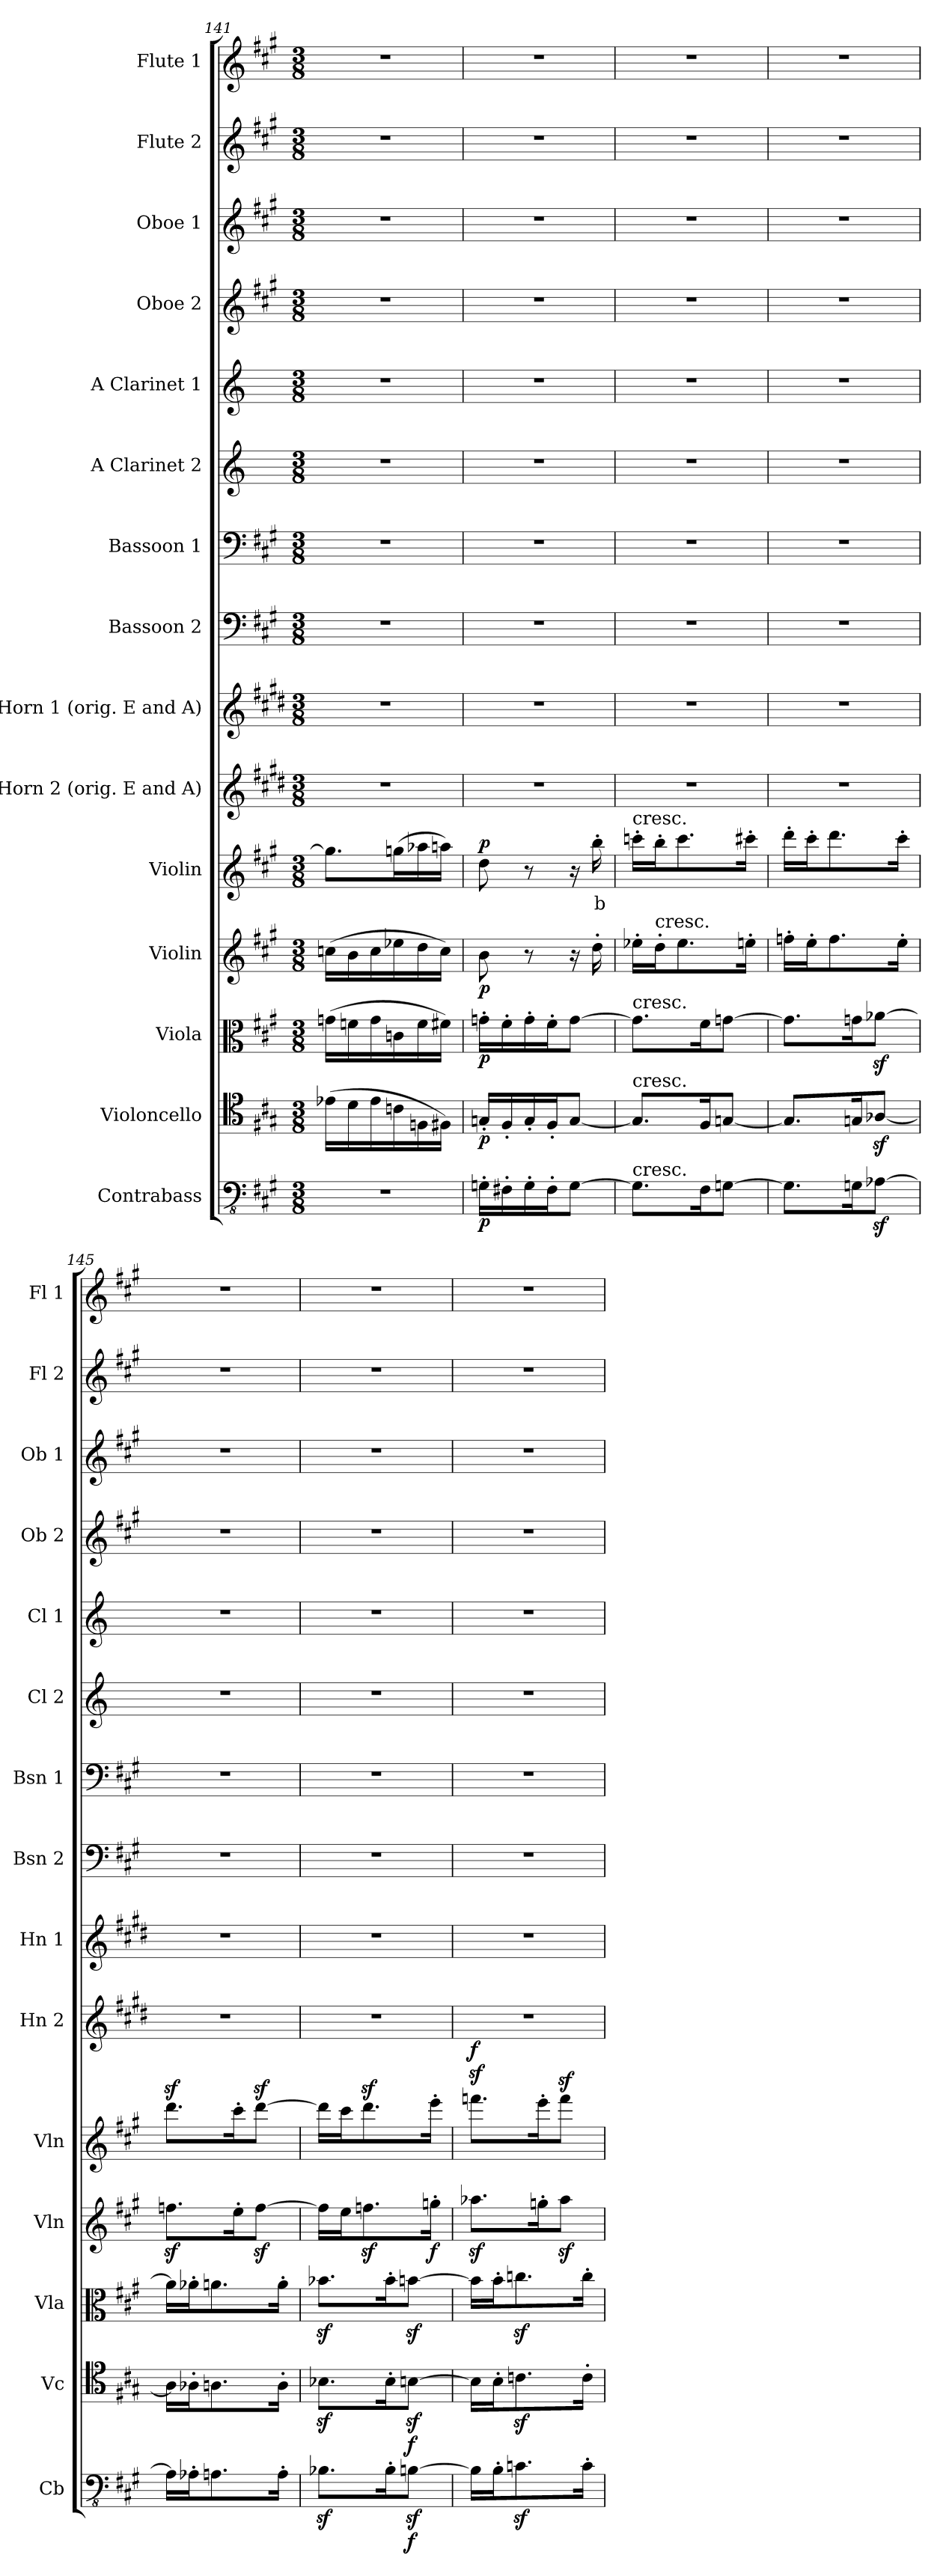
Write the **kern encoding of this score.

**kern	**dynam	**kern	**dynam	**kern	**dynam	**kern	**dynam	**kern	**text	**dynam	**kern	**kern	**kern	**kern	**kern	**kern	**kern	**kern	**kern	**kern
*part15	*part15	*part14	*part14	*part13	*part13	*part12	*part12	*part11	*part11	*part11	*part10	*part9	*part8	*part7	*part6	*part5	*part4	*part3	*part2	*part1
*staff15	*staff15	*staff14	*staff14	*staff13	*staff13	*staff12	*staff12	*staff11	*staff11	*staff11	*staff10	*staff9	*staff8	*staff7	*staff6	*staff5	*staff4	*staff3	*staff2	*staff1
*I"Contrabass	*	*I"Violoncello	*	*I"Viola	*	*I"Violin	*	*I"Violin	*	*	*I"F Horn 2 (orig. E and A)	*I"F Horn 1 (orig. E and A)	*I"Bassoon 2	*I"Bassoon 1	*I"A Clarinet 2	*I"A Clarinet 1	*I"Oboe 2	*I"Oboe 1	*I"Flute 2	*I"Flute 1
*I'Cb	*	*I'Vc	*	*I'Vla	*	*I'Vln	*	*I'Vln	*	*	*I'Hn 2	*I'Hn 1	*I'Bsn 2	*I'Bsn 1	*I'Cl 2	*I'Cl 1	*I'Ob 2	*I'Ob 1	*I'Fl 2	*I'Fl 1
*clefFv4	*	*clefC4	*	*clefC3	*	*clefG2	*	*clefG2	*	*	*clefG2	*clefG2	*clefF4	*clefF4	*clefG2	*clefG2	*clefG2	*clefG2	*clefG2	*clefG2
*	*	*	*	*	*	*	*	*	*	*	*ITrd4c7	*ITrd4c7	*	*	*ITrd2c3	*ITrd2c3	*	*	*	*
*k[f#c#g#]	*	*k[f#c#g#]	*	*k[f#c#g#]	*	*k[f#c#g#]	*	*k[f#c#g#]	*	*	*k[f#c#g#]	*k[f#c#g#]	*k[f#c#g#]	*k[f#c#g#]	*k[f#c#g#]	*k[f#c#g#]	*k[f#c#g#]	*k[f#c#g#]	*k[f#c#g#]	*k[f#c#g#]
*M3/8	*	*M3/8	*	*M3/8	*	*M3/8	*	*M3/8	*	*	*M3/8	*M3/8	*M3/8	*M3/8	*M3/8	*M3/8	*M3/8	*M3/8	*M3/8	*M3/8
=141	=141	=141	=141	=141	=141	=141	=141	=141	=141	=141	=141	=141	=141	=141	=141	=141	=141	=141	=141	=141
4.r	.	(>16e-X\LL	.	(>16gn\LL	.	(>16ccn\LL	.	8.gg\L]	.	.	4.r	4.r	4.r	4.r	4.r	4.r	4.r	4.r	4.r	4.r
.	.	16d\	.	16fn\	.	16b\	.	.	.	.	.	.	.	.	.	.	.	.	.	.
.	.	16e-\	.	16g\	.	16cc\	.	.	.	.	.	.	.	.	.	.	.	.	.	.
.	.	16cn\	.	16cn\	.	16ee-X\	.	(>16ggn\L	.	.	.	.	.	.	.	.	.	.	.	.
.	.	16Fn\	.	16f\	.	16dd\	.	16aa-X\	.	.	.	.	.	.	.	.	.	.	.	.
.	.	16F#X\JJ)	.	16f#X\JJ)	.	16cc\JJ)	.	16aan\JJ)	.	.	.	.	.	.	.	.	.	.	.	.
=142	=142	=142	=142	=142	=142	=142	=142	=142	=142	=142	=142	=142	=142	=142	=142	=142	=142	=142	=142	=142
!	!LO:DY:b	!	!LO:DY:b	!	!LO:DY:b	!	!LO:DY:b	!	!	!LO:DY:b	!	!	!	!	!	!	!	!	!	!
16GGn'\LL	p	16Gn'/LL	p	16gn'\LL	p	8b\	p	8dd\	.	p	4.r	4.r	4.r	4.r	4.r	4.r	4.r	4.r	4.r	4.r
16FF#X'\	.	16F#'/	.	16f#'\	.	.	.	.	.	.	.	.	.	.	.	.	.	.	.	.
16GG'\	.	16G'/	.	16g'\	.	8r	.	8r	.	.	.	.	.	.	.	.	.	.	.	.
16FF#'\J	.	16F#'/J	.	16f#'\J	.	.	.	.	.	.	.	.	.	.	.	.	.	.	.	.
[8GG\J	.	[8G/J	.	[8g\J	.	16r	.	16r	.	.	.	.	.	.	.	.	.	.	.	.
!	!	!	!	!	!	!	!	!	!LO:LY:b:color=#FF0000	!	!	!	!	!	!	!	!	!	!	!
.	.	.	.	.	.	16dd'\	.	16bb'\	b	.	.	.	.	.	.	.	.	.	.	.
=143	=143	=143	=143	=143	=143	=143	=143	=143	=143	=143	=143	=143	=143	=143	=143	=143	=143	=143	=143	=143
!	!	!	!	!	!	!	!	!LO:TX:a:t=cresc.	!	!	!	!	!	!	!	!	!	!	!	!
!	!	!	!	!LO:TX:a:t=cresc.	!	!	!	!	!	!	!	!	!	!	!	!	!	!	!	!
!	!	!LO:TX:a:t=cresc.	!	!	!	!	!	!	!	!	!	!	!	!	!	!	!	!	!	!
!LO:TX:a:t=cresc.	!	!	!	!	!	!	!	!	!	!	!	!	!	!	!	!	!	!	!	!
8.GG\L]	.	8.G/L]	.	8.g\L]	.	16ee-X'\LL	.	16cccn'\LL	.	.	4.r	4.r	4.r	4.r	4.r	4.r	4.r	4.r	4.r	4.r
!	!	!	!	!	!	!LO:TX:a:t=cresc.	!	!	!	!	!	!	!	!	!	!	!	!	!	!
.	.	.	.	.	.	16dd'\J	.	16bb'\J	.	.	.	.	.	.	.	.	.	.	.	.
.	.	.	.	.	.	8.ee-\	.	8.ccc\	.	.	.	.	.	.	.	.	.	.	.	.
16FF#\K	.	16F#/K	.	16f#\K	.	.	.	.	.	.	.	.	.	.	.	.	.	.	.	.
[8GGn\J	.	[8Gn/J	.	[8gn\J	.	.	.	.	.	.	.	.	.	.	.	.	.	.	.	.
.	.	.	.	.	.	16een'\Jk	.	16ccc#X'\Jk	.	.	.	.	.	.	.	.	.	.	.	.
=144	=144	=144	=144	=144	=144	=144	=144	=144	=144	=144	=144	=144	=144	=144	=144	=144	=144	=144	=144	=144
8.GG\L]	.	8.G/L]	.	8.g\L]	.	16ffn'\LL	.	16ddd'\LL	.	.	4.r	4.r	4.r	4.r	4.r	4.r	4.r	4.r	4.r	4.r
.	.	.	.	.	.	16ee'\J	.	16ccc#'\J	.	.	.	.	.	.	.	.	.	.	.	.
.	.	.	.	.	.	8.ff\	.	8.ddd\	.	.	.	.	.	.	.	.	.	.	.	.
16GGn\K	.	16Gn/K	.	16gn\K	.	.	.	.	.	.	.	.	.	.	.	.	.	.	.	.
[8AA-Xz<\J	.	[8A-Xz</J	.	[8a-Xz<\J	.	.	.	.	.	.	.	.	.	.	.	.	.	.	.	.
.	.	.	.	.	.	16ee'\Jk	.	16ccc#'\Jk	.	.	.	.	.	.	.	.	.	.	.	.
!!LO:PB:g=z
=145	=145	=145	=145	=145	=145	=145	=145	=145	=145	=145	=145	=145	=145	=145	=145	=145	=145	=145	=145	=145
16AA-\LL]	.	16A-\LL]	.	16a-\LL]	.	8.ffnz<\L	.	8.dddz<\L	.	.	4.r	4.r	4.r	4.r	4.r	4.r	4.r	4.r	4.r	4.r
16AA-X'\J	.	16A-X'\J	.	16a-X'\J	.	.	.	.	.	.	.	.	.	.	.	.	.	.	.	.
8.AAn\	.	8.An\	.	8.an\	.	.	.	.	.	.	.	.	.	.	.	.	.	.	.	.
.	.	.	.	.	.	16ee'\K	.	16ccc#'\K	.	.	.	.	.	.	.	.	.	.	.	.
.	.	.	.	.	.	[8ffz<\J	.	[8dddz<\J	.	.	.	.	.	.	.	.	.	.	.	.
16AA'\Jk	.	16A'\Jk	.	16a'\Jk	.	.	.	.	.	.	.	.	.	.	.	.	.	.	.	.
=146	=146	=146	=146	=146	=146	=146	=146	=146	=146	=146	=146	=146	=146	=146	=146	=146	=146	=146	=146	=146
8.BB-Xz<\L	.	8.B-Xz<\L	.	8.b-Xz<\L	.	16ff\LL]	.	16ddd\LL]	.	.	4.r	4.r	4.r	4.r	4.r	4.r	4.r	4.r	4.r	4.r
.	.	.	.	.	.	16ee\J	.	16ccc#\J	.	.	.	.	.	.	.	.	.	.	.	.
.	.	.	.	.	.	8.ffnz<\	.	8.dddz<\	.	.	.	.	.	.	.	.	.	.	.	.
16BB-'\K	.	16B-'\K	.	16b-'\K	.	.	.	.	.	.	.	.	.	.	.	.	.	.	.	.
!	!LO:DY:b	!	!LO:DY:b	!	!	!	!	!	!	!	!	!	!	!	!	!	!	!	!	!
[8BBnz<\J	f	[8Bnz<\J	f	[8bnz<\J	.	.	.	.	.	.	.	.	.	.	.	.	.	.	.	.
!	!	!	!	!	!	!	!LO:DY:b	!	!	!	!	!	!	!	!	!	!	!	!	!
.	.	.	.	.	.	16ggn'\Jk	f	16eee'\Jk	.	.	.	.	.	.	.	.	.	.	.	.
=147	=147	=147	=147	=147	=147	=147	=147	=147	=147	=147	=147	=147	=147	=147	=147	=147	=147	=147	=147	=147
!	!	!	!	!	!	!	!	!	!	!LO:DY:b	!	!	!	!	!	!	!	!	!	!
16BB\LL]	.	16B\LL]	.	16b\LL]	.	8.aa-Xz<\L	.	8.fffnz<\L	.	f	4.r	4.r	4.r	4.r	4.r	4.r	4.r	4.r	4.r	4.r
16BB'\J	.	16B'\J	.	16b'\J	.	.	.	.	.	.	.	.	.	.	.	.	.	.	.	.
8.Cnz<\	.	8.cnz<\	.	8.ccnz<\	.	.	.	.	.	.	.	.	.	.	.	.	.	.	.	.
.	.	.	.	.	.	16ggn'\K	.	16eee'\K	.	.	.	.	.	.	.	.	.	.	.	.
.	.	.	.	.	.	8aa-z<\J	.	8fffz<\J	.	.	.	.	.	.	.	.	.	.	.	.
16C'\Jk	.	16c'\Jk	.	16cc'\Jk	.	.	.	.	.	.	.	.	.	.	.	.	.	.	.	.
=	=	=	=	=	=	=	=	=	=	=	=	=	=	=	=	=	=	=	=	=
*-	*-	*-	*-	*-	*-	*-	*-	*-	*-	*-	*-	*-	*-	*-	*-	*-	*-	*-	*-	*-
